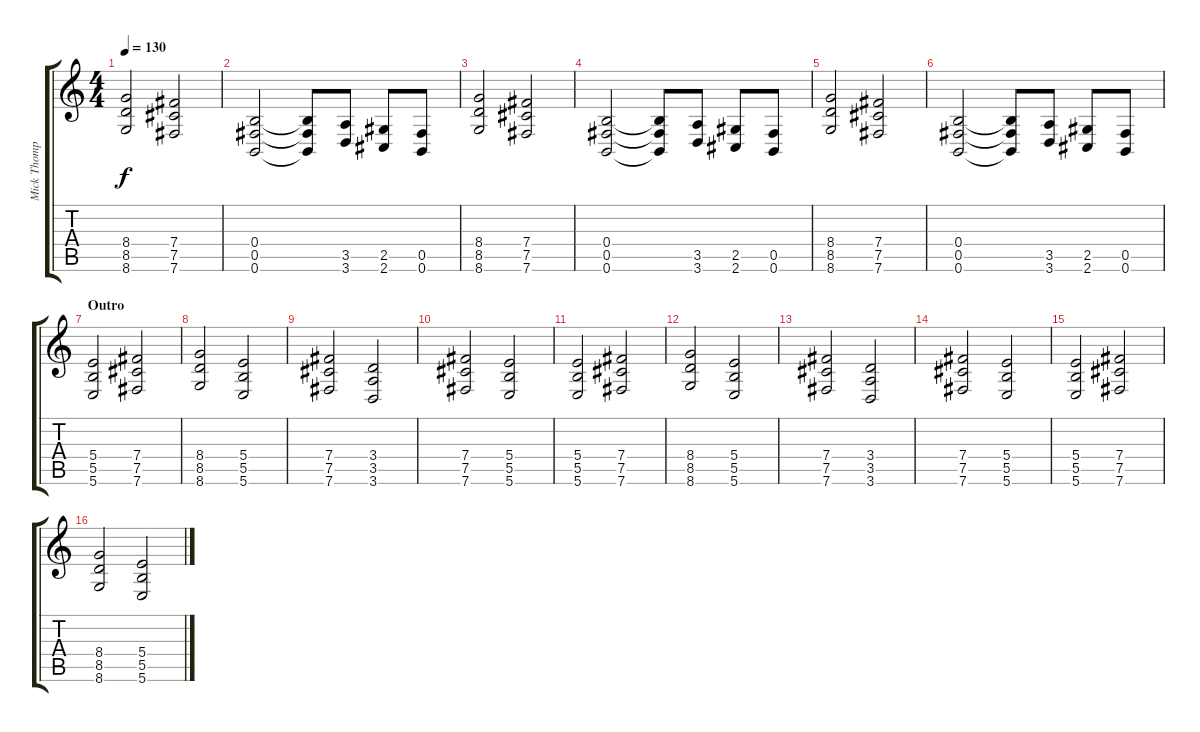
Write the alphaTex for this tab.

\track ("Mick Thompson" "Mick Thomp") {instrument distortionguitar}
\staff {score tabs}
\tuning (Db4 Ab3 E3 B2 Gb2 B1) {hide}
\ts (4 4)
\tempo 130
\clef g2
\ks c
(8.4 8.5 8.6).2{dy f} (7.4 7.5 7.6).2 |
(0.4 0.5 0.6).2 (0.4{t} 0.5{t} 0.6{t}).8 (3.5 3.6).8 (2.5 2.6).8 (0.5 0.6).8 |
(8.4 8.5 8.6).2 (7.4 7.5 7.6).2 |
(0.4 0.5 0.6).2 (0.4{t} 0.5{t} 0.6{t}).8 (3.5 3.6).8 (2.5 2.6).8 (0.5 0.6).8 |
(8.4 8.5 8.6).2 (7.4 7.5 7.6).2 |
(0.4 0.5 0.6).2 (0.4{t} 0.5{t} 0.6{t}).8 (3.5 3.6).8 (2.5 2.6).8 (0.5 0.6).8 |
\section ("" "Outro")
(5.4 5.5 5.6).2 (7.4 7.5 7.6).2 |
(8.4 8.5 8.6).2 (5.4 5.5 5.6).2 |
(7.4 7.5 7.6).2 (3.4 3.5 3.6).2 |
(7.4 7.5 7.6).2 (5.4 5.5 5.6).2 |
(5.4 5.5 5.6).2 (7.4 7.5 7.6).2 |
(8.4 8.5 8.6).2 (5.4 5.5 5.6).2 |
(7.4 7.5 7.6).2 (3.4 3.5 3.6).2 |
(7.4 7.5 7.6).2 (5.4 5.5 5.6).2 |
(5.4 5.5 5.6).2 (7.4 7.5 7.6).2 |
(8.4 8.5 8.6).2 (5.4 5.5 5.6).2
